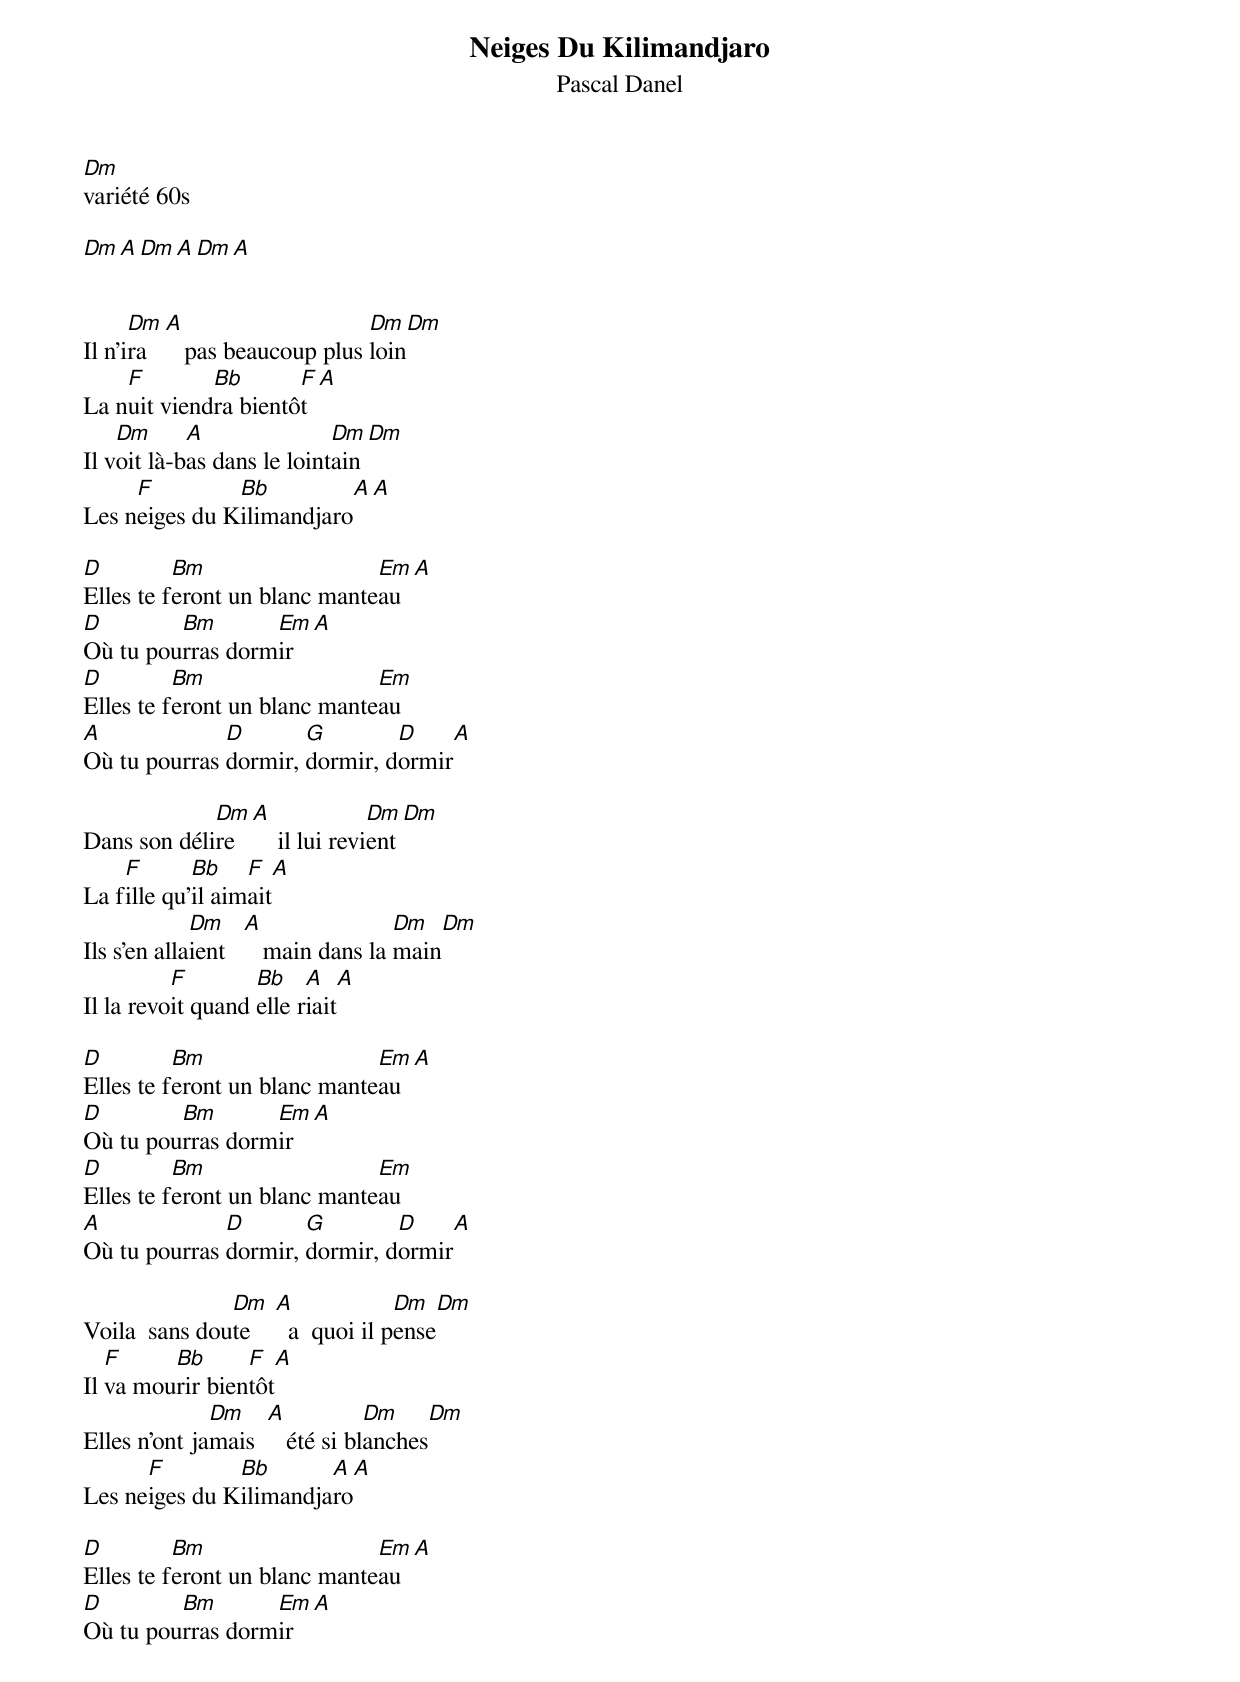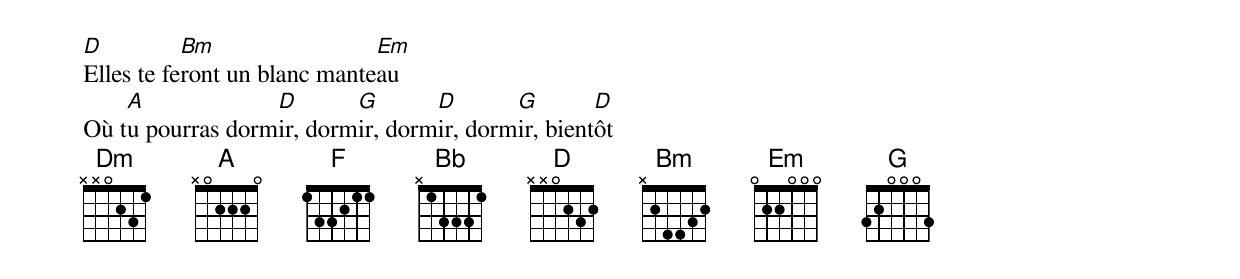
Neiges Du Kilimandjaro
Pascal Danel
Dm
variété 60s

Dm  A  Dm  A  Dm  A


      Dm   A                    Dm      Dm
Il n'ira      pas beaucoup plus loin
    F        Bb       F        A
La nuit viendra bientôt
    Dm      A               Dm      Dm
Il voit là-bas dans le lointain
     F         Bb          A        A
Les neiges du Kilimandjaro

D         Bm                  Em        A
Elles te feront un blanc manteau
D        Bm       Em        A
Où tu pourras dormir
D         Bm                  Em
Elles te feront un blanc manteau
A             D       G        D       A
Où tu pourras dormir, dormir, dormir

             Dm A              Dm      Dm
Dans son délire     il lui revient
    F       Bb    F        A
La fille qu'il aimait
             Dm     A               Dm      Dm
Ils s'en allaient      main dans la main
          F        Bb    A        A
Il la revoit quand elle riait

D         Bm                  Em        A
Elles te feront un blanc manteau
D        Bm       Em        A
Où tu pourras dormir
D         Bm                  Em
Elles te feront un blanc manteau
A             D       G        D       A
Où tu pourras dormir, dormir, dormir

               Dm    A             Dm      Dm
Voila  sans doute      a  quoi il pense
   F     Bb      F        A
Il va mourir bientôt
              Dm    A           Dm      Dm
Elles n'ont jamais     été si blanches
      F        Bb       A        A
Les neiges du Kilimandjaro

D         Bm                  Em        A
Elles te feront un blanc manteau
D        Bm       Em        A
Où tu pourras dormir
D          Bm                 Em
Elles te feront un blanc manteau
    A             D       G       D       G        D
Où tu pourras dormir, dormir, dormir, dormir, bientôt
